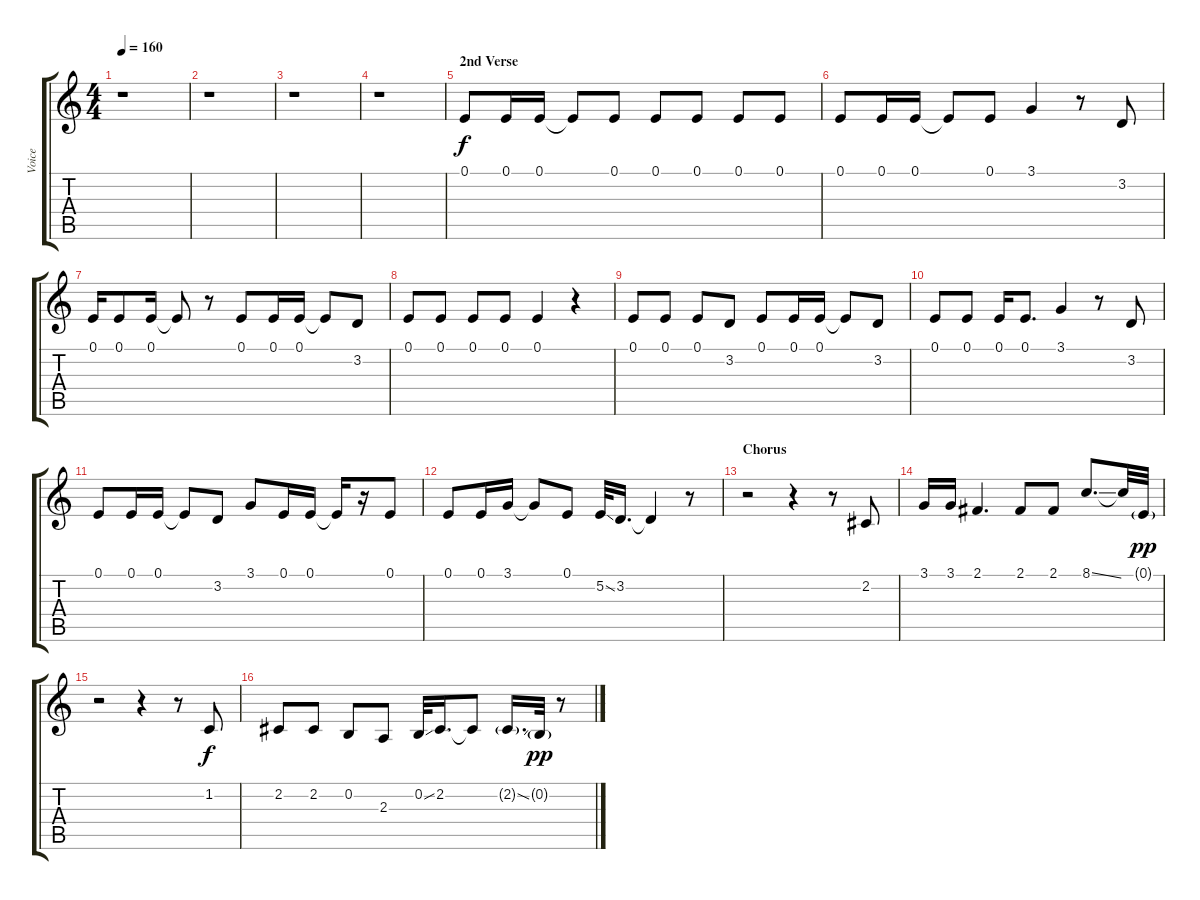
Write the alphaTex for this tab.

\track ("Voice" "Voice") {instrument lead6voice}
\staff {score tabs}
\tuning (E4 B3 G3 D3 A2 E2) {hide}
\ts (4 4)
\tempo 160
\clef g2
\ks c
r.1{dy f} |
r.1 |
r.1 |
r.1 |
\section ("" "2nd Verse")
0.1.8 0.1.16 0.1.16 0.1{t}.8 0.1.8 0.1.8 0.1.8 0.1.8 0.1.8 |
0.1.8 0.1.16 0.1.16 0.1{t}.8 0.1.8 3.1.4 r.8 3.2.8 |
0.1.16 0.1.8 0.1.16 0.1{t}.8 r.8 0.1.8 0.1.16 0.1.16 0.1{t}.8 3.2.8 |
0.1.8 0.1.8 0.1.8 0.1.8 0.1.4 r.4 |
0.1.8 0.1.8 0.1.8 3.2.8 0.1.8 0.1.16 0.1.16 0.1{t}.8 3.2.8 |
0.1.8 0.1.8 0.1.16 0.1.8{d} 3.1.4 r.8 3.2.8 |
0.1.8 0.1.16 0.1.16 0.1{t}.8 3.2.8 3.1.8 0.1.16 0.1.16 0.1{t}.16 r.16 0.1.8 |
0.1.8 0.1.16 3.1.16 3.1{t}.8 0.1.8 5.2{ss}.32 3.2.16{d} 3.2{t}.4 r.8 |
\section ("" "Chorus")
r.2 r.4 r.8 2.2.8 |
3.1.16 3.1.16 2.1.4{d} 2.1.8 2.1.8 8.1{ss}.8{d} 8.1{t}.32 0.1{g}.32{dy pp} |
r.2 r.4 r.8 1.2.8{dy f} |
2.2.8 2.2.8 0.2.8 2.3.8 0.2{ss}.32 2.2.16{d} 2.2{t}.8 2.2{ss g}.16{d} 0.2{g}.32{dy pp} r.8
